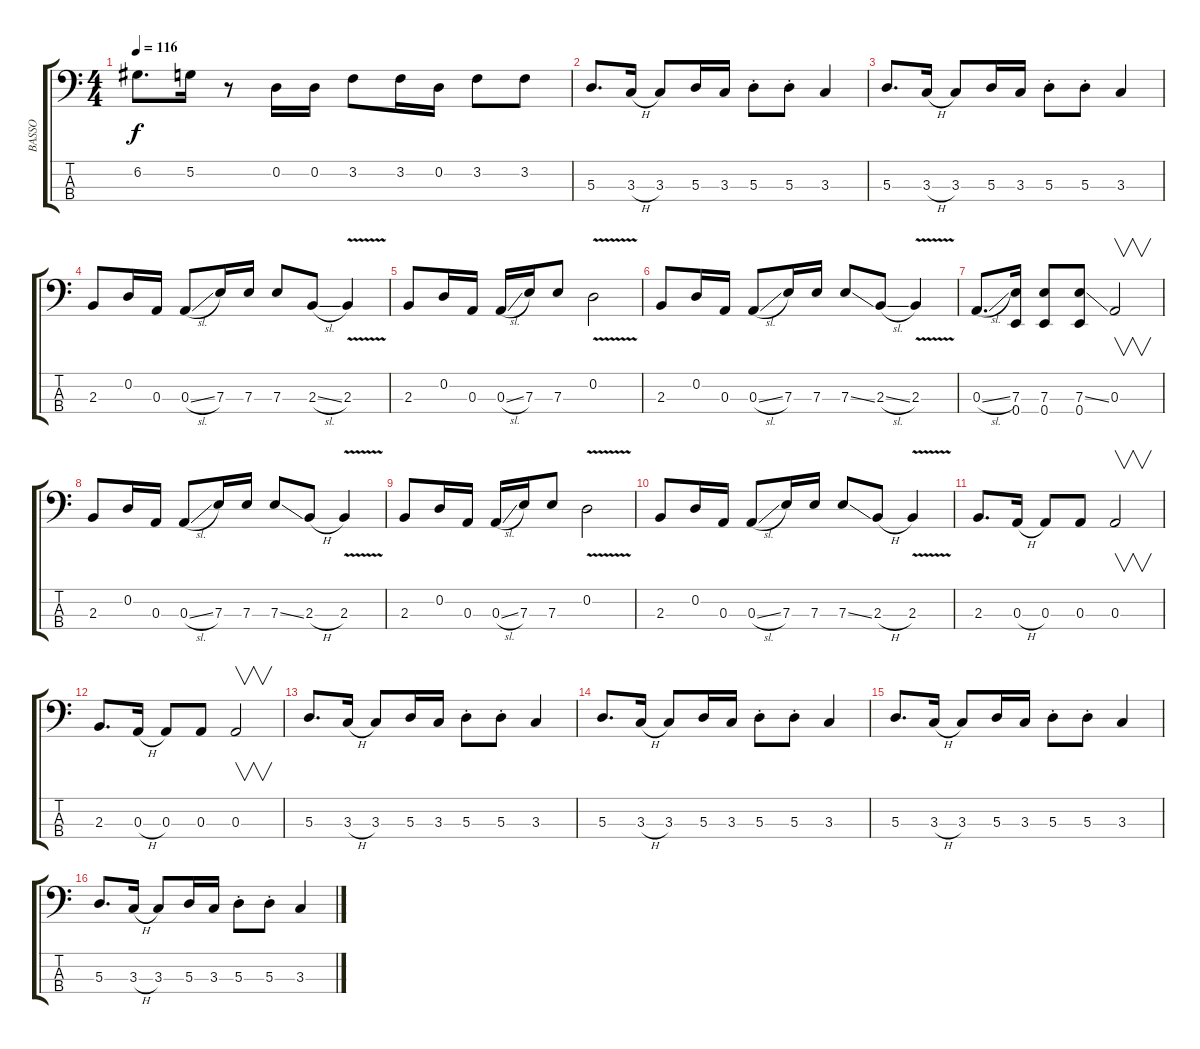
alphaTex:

\track ("BASSO" "BASSO") {instrument electricbasspick}
\staff {score tabs}
\tuning (G2 D2 A1 E1) {hide}
\ts (4 4)
\tempo 116
\clef f4
\ks c
6.2.8{d dy f} 5.2.16 r.8 0.2.16 0.2.16 3.2.8 3.2.16 0.2.16 3.2.8 3.2.8 |
5.3.8{d} 3.3{h}.16 3.3.8 5.3.16 3.3.16 5.3{st}.8 5.3{st}.8 3.3.4 |
5.3.8{d} 3.3{h}.16 3.3.8 5.3.16 3.3.16 5.3{st}.8 5.3{st}.8 3.3.4 |
2.3.8 0.2.16 0.3.16 0.3{sl}.8 7.3.16 7.3.16 7.3.8 2.3{sl}.8 2.3{v}.4 |
2.3.8 0.2.16 0.3.16 0.3{sl}.16 7.3.16 7.3.8 0.2{v}.2 |
2.3.8 0.2.16 0.3.16 0.3{sl}.8 7.3.16 7.3.16 7.3{ss}.8 2.3{sl}.8 2.3{v}.4 |
0.3{sl}.8{d} (7.3 0.4).16 (7.3 0.4).8 (7.3{ss} 0.4).8 0.3.2{v} |
2.3.8 0.2.16 0.3.16 0.3{sl}.8 7.3.16 7.3.16 7.3{ss}.8 2.3{h}.8 2.3{v}.4 |
2.3.8 0.2.16 0.3.16 0.3{sl}.16 7.3.16 7.3.8 0.2{v}.2 |
2.3.8 0.2.16 0.3.16 0.3{sl}.8 7.3.16 7.3.16 7.3{ss}.8 2.3{h}.8 2.3{v}.4 |
2.3.8{d} 0.3{h}.16 0.3.8 0.3.8 0.3.2{v} |
2.3.8{d} 0.3{h}.16 0.3.8 0.3.8 0.3.2{v} |
5.3.8{d} 3.3{h}.16 3.3.8 5.3.16 3.3.16 5.3{st}.8 5.3{st}.8 3.3.4 |
5.3.8{d} 3.3{h}.16 3.3.8 5.3.16 3.3.16 5.3{st}.8 5.3{st}.8 3.3.4 |
5.3.8{d} 3.3{h}.16 3.3.8 5.3.16 3.3.16 5.3{st}.8 5.3{st}.8 3.3.4 |
5.3.8{d} 3.3{h}.16 3.3.8 5.3.16 3.3.16 5.3{st}.8 5.3{st}.8 3.3.4
